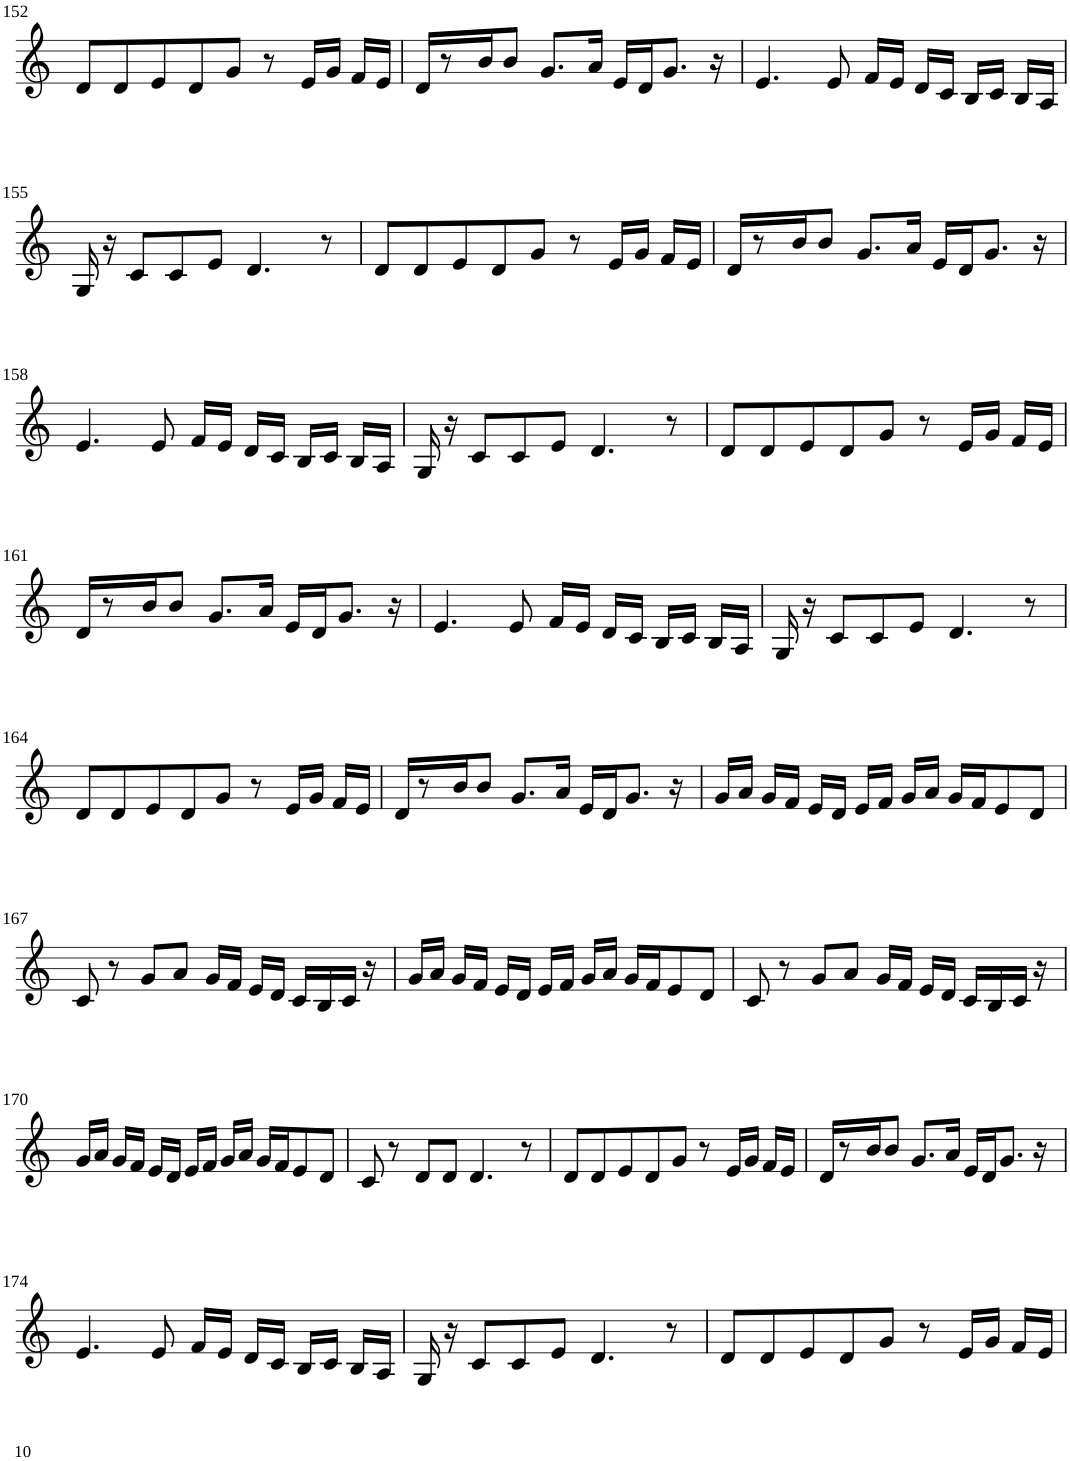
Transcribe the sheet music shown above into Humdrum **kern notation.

**kern
*part1
*staff1
*I"Violin
!!LO:PB:g=z
*clefG2
*k[]
*C:
*M8/8
=152
8d/L
8d/
8e/
8d/
8g/J
8r
16e/LL
16g/JJ
16f/LL
16e/JJ
=153
16d/KL
8r
16b/K
8b/J
8.g/L
16a/Jk
16e/LL
16d/J
8.g/J
16r
=154
4.e/
8e/
16f/LL
16e/JJ
16d/LL
16c/JJ
16B/LL
16c/JJ
16B/LL
16A/JJ
!!LO:LB:g=z
=155
16G/
16r
8c/L
8c/
8e/J
4.d/
8r
=156
8d/L
8d/
8e/
8d/
8g/J
8r
16e/LL
16g/JJ
16f/LL
16e/JJ
=157
16d/KL
8r
16b/K
8b/J
8.g/L
16a/Jk
16e/LL
16d/J
8.g/J
16r
!!LO:LB:g=z
=158
4.e/
8e/
16f/LL
16e/JJ
16d/LL
16c/JJ
16B/LL
16c/JJ
16B/LL
16A/JJ
=159
16G/
16r
8c/L
8c/
8e/J
4.d/
8r
=160
8d/L
8d/
8e/
8d/
8g/J
8r
16e/LL
16g/JJ
16f/LL
16e/JJ
!!LO:LB:g=z
=161
16d/KL
8r
16b/K
8b/J
8.g/L
16a/Jk
16e/LL
16d/J
8.g/J
16r
=162
4.e/
8e/
16f/LL
16e/JJ
16d/LL
16c/JJ
16B/LL
16c/JJ
16B/LL
16A/JJ
=163
16G/
16r
8c/L
8c/
8e/J
4.d/
8r
!!LO:LB:g=z
=164
8d/L
8d/
8e/
8d/
8g/J
8r
16e/LL
16g/JJ
16f/LL
16e/JJ
=165
16d/KL
8r
16b/K
8b/J
8.g/L
16a/Jk
16e/LL
16d/J
8.g/J
16r
=166
16g/LL
16a/JJ
16g/LL
16f/JJ
16e/LL
16d/JJ
16e/LL
16f/JJ
16g/LL
16a/JJ
16g/LL
16f/J
8e/
8d/J
!!LO:LB:g=z
=167
8c/
8r
8g/L
8a/J
16g/LL
16f/JJ
16e/LL
16d/JJ
16c/LL
16B/
16c/JJ
16r
=168
16g/LL
16a/JJ
16g/LL
16f/JJ
16e/LL
16d/JJ
16e/LL
16f/JJ
16g/LL
16a/JJ
16g/LL
16f/J
8e/
8d/J
=169
8c/
8r
8g/L
8a/J
16g/LL
16f/JJ
16e/LL
16d/JJ
16c/LL
16B/
16c/JJ
16r
!!LO:LB:g=z
=170
16g/LL
16a/JJ
16g/LL
16f/JJ
16e/LL
16d/JJ
16e/LL
16f/JJ
16g/LL
16a/JJ
16g/LL
16f/J
8e/
8d/J
=171
8c/
8r
8d/L
8d/J
4.d/
8r
=172
8d/L
8d/
8e/
8d/
8g/J
8r
16e/LL
16g/JJ
16f/LL
16e/JJ
=173
16d/KL
8r
16b/K
8b/J
8.g/L
16a/Jk
16e/LL
16d/J
8.g/J
16r
!!LO:LB:g=z
=174
4.e/
8e/
16f/LL
16e/JJ
16d/LL
16c/JJ
16B/LL
16c/JJ
16B/LL
16A/JJ
=175
16G/
16r
8c/L
8c/
8e/J
4.d/
8r
=176
8d/L
8d/
8e/
8d/
8g/J
8r
16e/LL
16g/JJ
16f/LL
16e/JJ
=
*-
